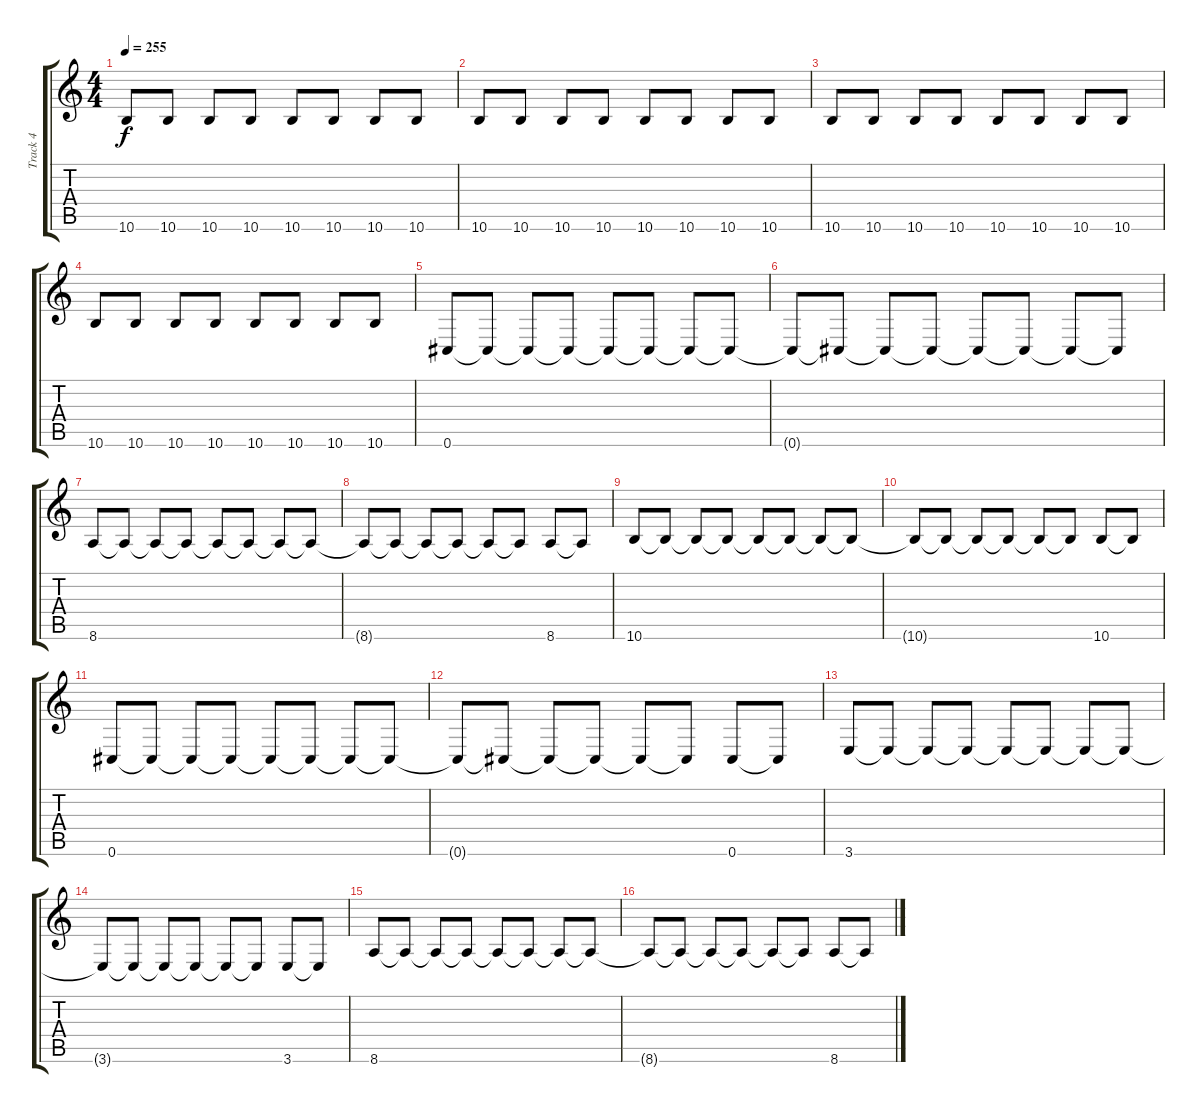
\track ("Track 4" "Track 4") {instrument electricbasspick}
\staff {score tabs}
\tuning (Eb4 Bb3 Gb3 Db3 Ab2 Db2) {hide}
\ts (4 4)
\tempo 255
\clef g2
\ks c
10.6.8{dy f} 10.6.8 10.6.8 10.6.8 10.6.8 10.6.8 10.6.8 10.6.8 |
10.6.8 10.6.8 10.6.8 10.6.8 10.6.8 10.6.8 10.6.8 10.6.8 |
10.6.8 10.6.8 10.6.8 10.6.8 10.6.8 10.6.8 10.6.8 10.6.8 |
10.6.8 10.6.8 10.6.8 10.6.8 10.6.8 10.6.8 10.6.8 10.6.8 |
0.6.8 0.6{t}.8 0.6{t}.8 0.6{t}.8 0.6{t}.8 0.6{t}.8 0.6{t}.8 0.6{t}.8 |
0.6{t}.8 0.6{t}.8 0.6{t}.8 0.6{t}.8 0.6{t}.8 0.6{t}.8 0.6{t}.8 0.6{t}.8 |
8.6.8 8.6{t}.8 8.6{t}.8 8.6{t}.8 8.6{t}.8 8.6{t}.8 8.6{t}.8 8.6{t}.8 |
8.6{t}.8 8.6{t}.8 8.6{t}.8 8.6{t}.8 8.6{t}.8 8.6{t}.8 8.6.8 8.6{t}.8 |
10.6.8 10.6{t}.8 10.6{t}.8 10.6{t}.8 10.6{t}.8 10.6{t}.8 10.6{t}.8 10.6{t}.8 |
10.6{t}.8 10.6{t}.8 10.6{t}.8 10.6{t}.8 10.6{t}.8 10.6{t}.8 10.6.8 10.6{t}.8 |
0.6.8 0.6{t}.8 0.6{t}.8 0.6{t}.8 0.6{t}.8 0.6{t}.8 0.6{t}.8 0.6{t}.8 |
0.6{t}.8 0.6{t}.8 0.6{t}.8 0.6{t}.8 0.6{t}.8 0.6{t}.8 0.6.8 0.6{t}.8 |
3.6.8 3.6{t}.8 3.6{t}.8 3.6{t}.8 3.6{t}.8 3.6{t}.8 3.6{t}.8 3.6{t}.8 |
3.6{t}.8 3.6{t}.8 3.6{t}.8 3.6{t}.8 3.6{t}.8 3.6{t}.8 3.6.8 3.6{t}.8 |
8.6.8 8.6{t}.8 8.6{t}.8 8.6{t}.8 8.6{t}.8 8.6{t}.8 8.6{t}.8 8.6{t}.8 |
8.6{t}.8 8.6{t}.8 8.6{t}.8 8.6{t}.8 8.6{t}.8 8.6{t}.8 8.6.8 8.6{t}.8
